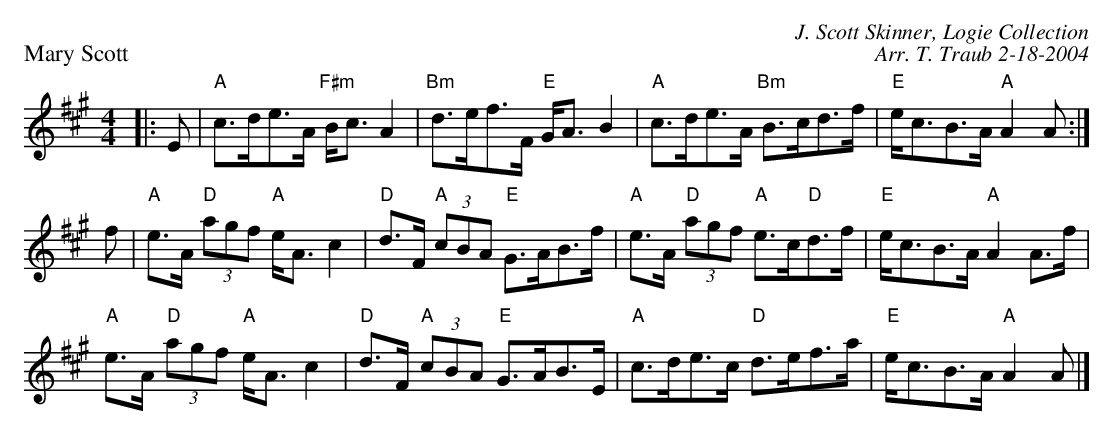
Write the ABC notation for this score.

X:1
P: Mary Scott
C: J. Scott Skinner, Logie Collection
C: Arr. T. Traub 2-18-2004
K: A
M: 4/4
L: 1/8
|: E|"A"c>de>A "F#m"B<c A2|"Bm"d>ef>F "E"G<A B2|"A"c>de>A "Bm"B>cd>f|"E"e<cB>A "A"A2 A :|
f|"A"e>A "D"(3agf "A"e<A c2|"D"d>F "A"(3cBA "E"G>AB>f|"A"e>A "D"(3agf "A"e>c"D"d>f|"E"e<cB>A "A"A2 A>f|
"A"e>A "D"(3agf "A"e<A c2|"D"d>F "A"(3cBA "E"G>AB>E|"A"c>de>c "D"d>ef>a|"E"e<cB>A "A"A2 A |]
